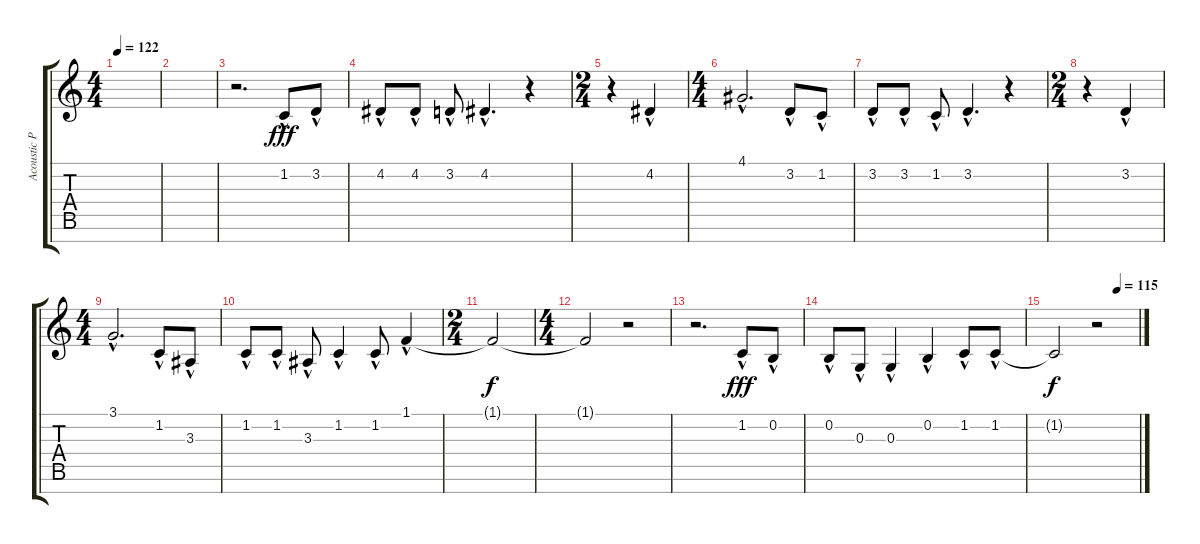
\track ("Acoustic Piano" "Acoustic P") {instrument sopranosax}
\staff {score tabs}
\tuning (E4 B3 G3 D3 A2 E2 B1) {hide}
\ts (4 4)
\tempo 122
\clef g2
\ks c
|
|
r.2{d} 1.2{hac}.8{dy fff} 3.2{hac}.8 |
4.2{hac}.8 4.2{hac}.8 3.2{hac}.8 4.2{hac}.4{d} r.4 |
\ts (2 4)
r.4 4.2{hac}.4 |
\ts (4 4)
4.1{hac}.2{d} 3.2{hac}.8 1.2{hac}.8 |
3.2{hac}.8 3.2{hac}.8 1.2{hac}.8 3.2{hac}.4{d} r.4 |
\ts (2 4)
r.4 3.2{hac}.4 |
\ts (4 4)
3.1{hac}.2{d} 1.2{hac}.8 3.3{hac}.8 |
1.2{hac}.8 1.2{hac}.8 3.3{hac}.8 1.2{hac}.4 1.2{hac}.8 1.1{hac}.4 |
\ts (2 4)
1.1{t}.2{dy f} |
\ts (4 4)
1.1{t}.2 r.2 |
r.2{d} 1.2{hac}.8{dy fff} 0.2{hac}.8 |
0.2{hac}.8 0.3{hac}.8 0.3{hac}.4 0.2{hac}.4 1.2{hac}.8 1.2{hac}.8 |
\tempo (115 0.75)
1.2{t}.2{dy f} r.2
